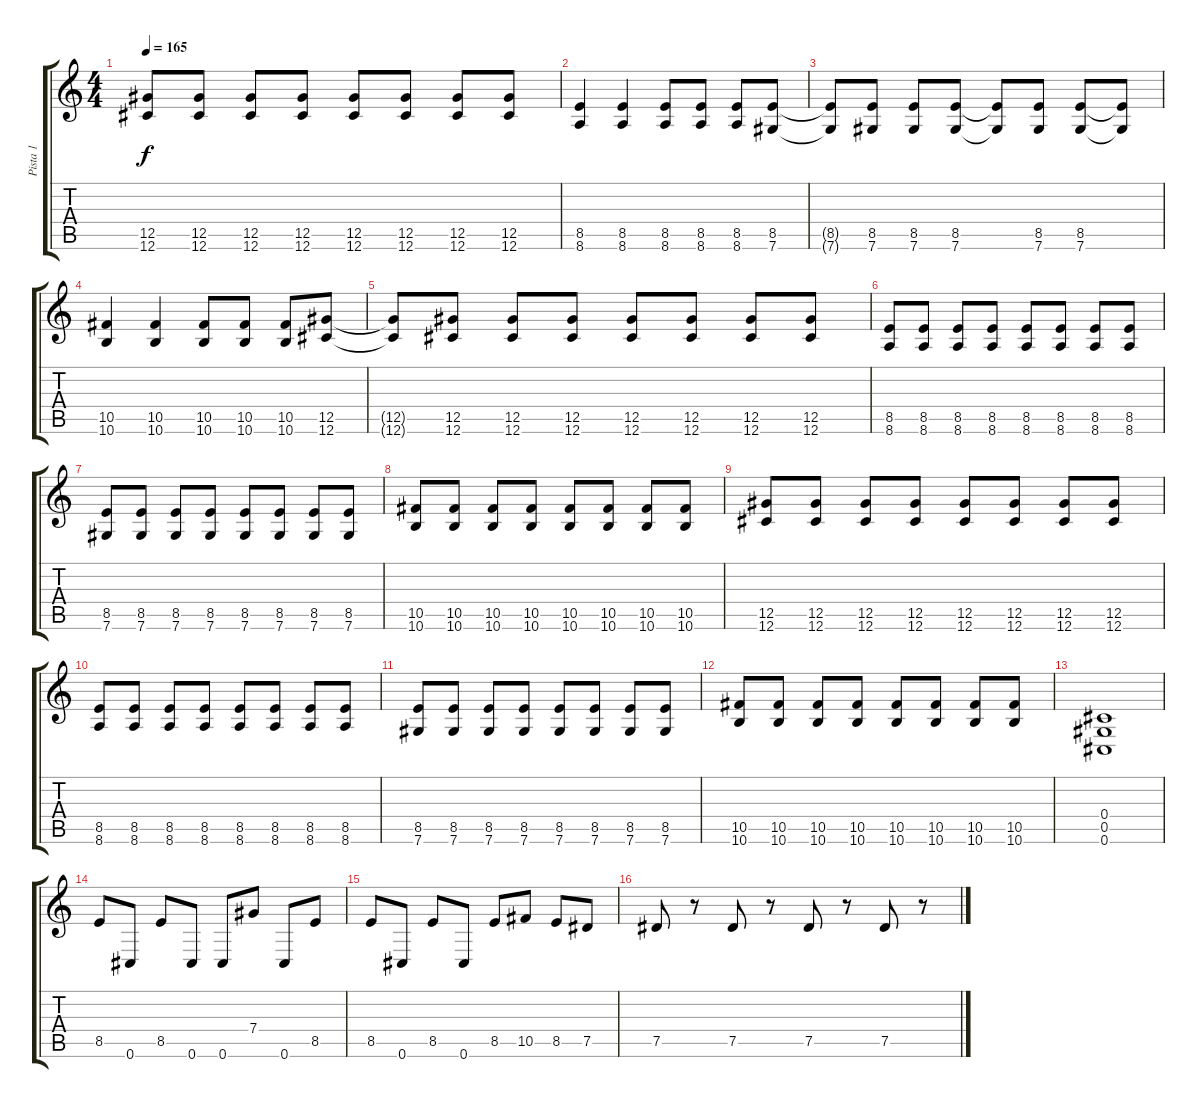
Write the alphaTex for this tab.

\track ("Pista 1" "Pista 1") {instrument distortionguitar}
\staff {score tabs}
\tuning (Eb4 Bb3 Gb3 Db3 Ab2 Db2) {hide}
\ts (4 4)
\tempo 165
\clef g2
\ks c
(12.5{t} 12.6{t}).8{dy f} (12.5 12.6).8 (12.5 12.6).8 (12.5 12.6).8 (12.5 12.6).8 (12.5 12.6).8 (12.5 12.6).8 (12.5 12.6).8 |
(8.5 8.6).4 (8.5 8.6).4 (8.5 8.6).8 (8.5 8.6).8 (8.5 8.6).8 (8.5 7.6).8 |
(8.5{t} 7.6{t}).8 (8.5 7.6).8 (8.5 7.6).8 (8.5 7.6).8 (8.5{t} 7.6{t}).8 (8.5 7.6).8 (8.5 7.6).8 (8.5{t} 7.6{t}).8 |
(10.5 10.6).4 (10.5 10.6).4 (10.5 10.6).8 (10.5 10.6).8 (10.5 10.6).8 (12.5 12.6).8 |
(12.5{t} 12.6{t}).8 (12.5 12.6).8 (12.5 12.6).8 (12.5 12.6).8 (12.5 12.6).8 (12.5 12.6).8 (12.5 12.6).8 (12.5 12.6).8 |
(8.5 8.6).8 (8.5 8.6).8 (8.5 8.6).8 (8.5 8.6).8 (8.5 8.6).8 (8.5 8.6).8 (8.5 8.6).8 (8.5 8.6).8 |
(8.5 7.6).8 (8.5 7.6).8 (8.5 7.6).8 (8.5 7.6).8 (8.5 7.6).8 (8.5 7.6).8 (8.5 7.6).8 (8.5 7.6).8 |
(10.5 10.6).8 (10.5 10.6).8 (10.5 10.6).8 (10.5 10.6).8 (10.5 10.6).8 (10.5 10.6).8 (10.5 10.6).8 (10.5 10.6).8 |
(12.5 12.6).8 (12.5 12.6).8 (12.5 12.6).8 (12.5 12.6).8 (12.5 12.6).8 (12.5 12.6).8 (12.5 12.6).8 (12.5 12.6).8 |
(8.5 8.6).8 (8.5 8.6).8 (8.5 8.6).8 (8.5 8.6).8 (8.5 8.6).8 (8.5 8.6).8 (8.5 8.6).8 (8.5 8.6).8 |
(8.5 7.6).8 (8.5 7.6).8 (8.5 7.6).8 (8.5 7.6).8 (8.5 7.6).8 (8.5 7.6).8 (8.5 7.6).8 (8.5 7.6).8 |
(10.5 10.6).8 (10.5 10.6).8 (10.5 10.6).8 (10.5 10.6).8 (10.5 10.6).8 (10.5 10.6).8 (10.5 10.6).8 (10.5 10.6).8 |
(0.4 0.5 0.6).1 |
8.5.8 0.6.8 8.5.8 0.6.8 0.6.8 7.4.8 0.6.8 8.5.8 |
8.5.8 0.6.8 8.5.8 0.6.8 8.5.8 10.5.8 8.5.8 7.5.8 |
7.5.8 r.8 7.5.8 r.8 7.5.8 r.8 7.5.8 r.8
